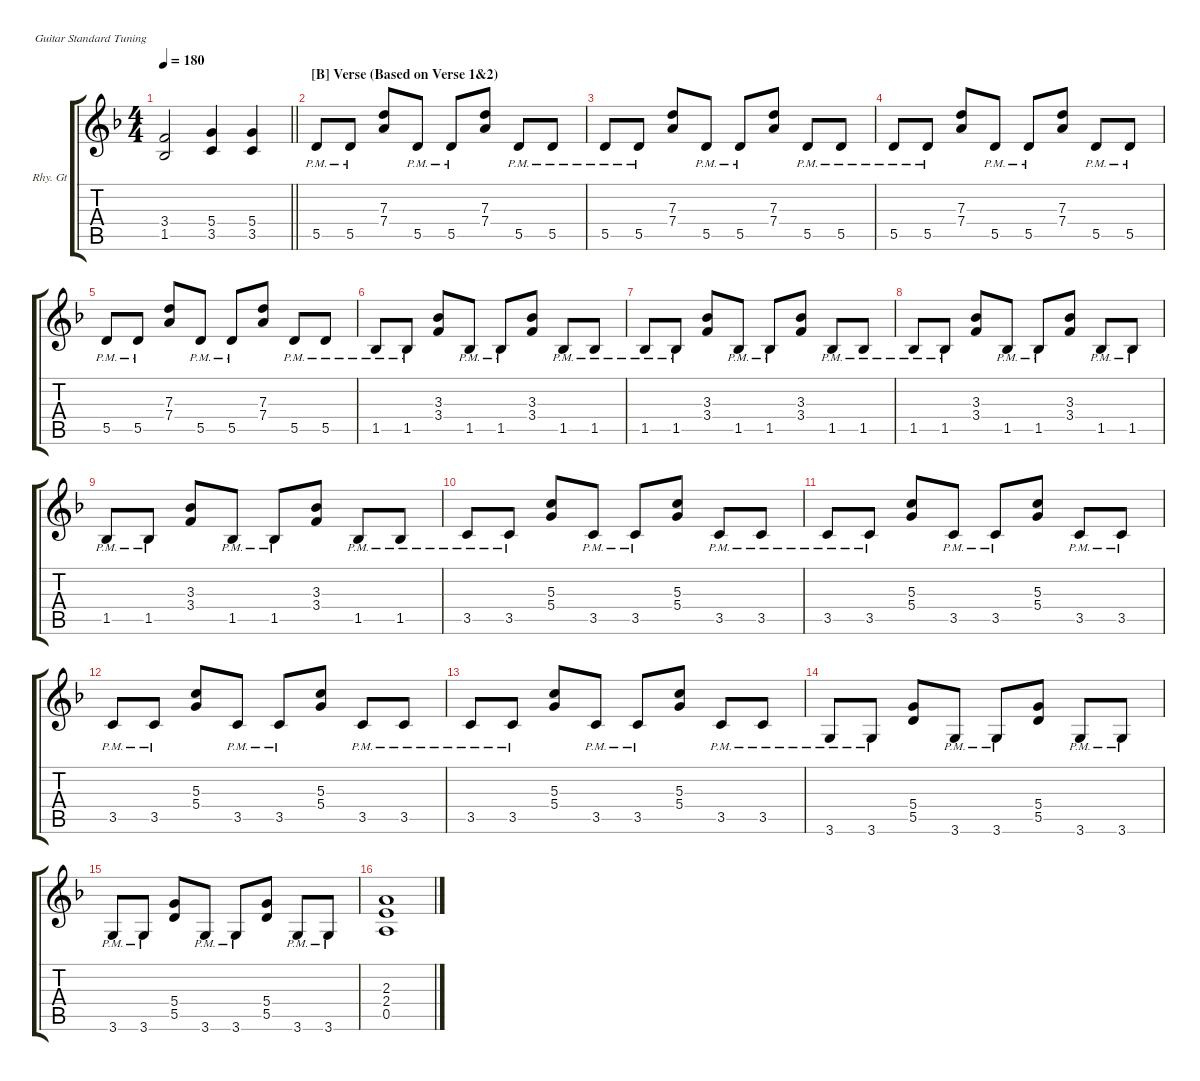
\defaultSystemsLayout 4
\hideDynamics
\bracketExtendMode groupsimilarinstruments
\firstSystemTrackNameOrientation horizontal
\otherSystemsTrackNameOrientation horizontal
\track ("Rhythm Guitar" "Rhy. Gt") {instrument overdrivenguitar}
\staff {score tabs}
\tuning (E4 B3 G3 D3 A2 E2)
\ts (4 4)
\tempo 180
\clef g2
\barLineRight lightlight
\ks dminor
(1.5{t} 3.4{t}).2{dy mf} (3.5 5.4).4 (5.4 3.5).4 |
\section ("B" "Verse (Based on Verse 1&2)")
5.5{pm}.8 5.5{pm}.8 (7.4 7.3).8 5.5{pm}.8 5.5{pm}.8 (7.4 7.3).8 5.5{pm}.8 5.5{pm}.8 |
5.5{pm}.8 5.5{pm}.8 (7.4 7.3).8 5.5{pm}.8 5.5{pm}.8 (7.4 7.3).8 5.5{pm}.8 5.5{pm}.8 |
5.5{pm}.8 5.5{pm}.8 (7.4 7.3).8 5.5{pm}.8 5.5{pm}.8 (7.4 7.3).8 5.5{pm}.8 5.5{pm}.8 |
5.5{pm}.8 5.5{pm}.8 (7.4 7.3).8 5.5{pm}.8 5.5{pm}.8 (7.4 7.3).8 5.5{pm}.8 5.5{pm}.8 |
1.5{pm}.8 1.5{pm}.8 (3.4 3.3).8 1.5{pm}.8 1.5{pm}.8 (3.4 3.3).8 1.5{pm}.8 1.5{pm}.8 |
1.5{pm}.8 1.5{pm}.8 (3.4 3.3).8 1.5{pm}.8 1.5{pm}.8 (3.4 3.3).8 1.5{pm}.8 1.5{pm}.8 |
1.5{pm}.8 1.5{pm}.8 (3.4 3.3).8 1.5{pm}.8 1.5{pm}.8 (3.4 3.3).8 1.5{pm}.8 1.5{pm}.8 |
1.5{pm}.8 1.5{pm}.8 (3.4 3.3).8 1.5{pm}.8 1.5{pm}.8 (3.4 3.3).8 1.5{pm}.8 1.5{pm}.8 |
3.5{pm}.8 3.5{pm}.8 (5.4 5.3).8 3.5{pm}.8 3.5{pm}.8 (5.4 5.3).8 3.5{pm}.8 3.5{pm}.8 |
3.5{pm}.8 3.5{pm}.8 (5.4 5.3).8 3.5{pm}.8 3.5{pm}.8 (5.4 5.3).8 3.5{pm}.8 3.5{pm}.8 |
3.5{pm}.8 3.5{pm}.8 (5.4 5.3).8 3.5{pm}.8 3.5{pm}.8 (5.4 5.3).8 3.5{pm}.8 3.5{pm}.8 |
3.5{pm}.8 3.5{pm}.8 (5.4 5.3).8 3.5{pm}.8 3.5{pm}.8 (5.4 5.3).8 3.5{pm}.8 3.5{pm}.8 |
3.6{pm}.8 3.6{pm}.8 (5.5 5.4).8 3.6{pm}.8 3.6{pm}.8 (5.5 5.4).8 3.6{pm}.8 3.6{pm}.8 |
3.6{pm}.8 3.6{pm}.8 (5.5 5.4).8 3.6{pm}.8 3.6{pm}.8 (5.5 5.4).8 3.6{pm}.8 3.6{pm}.8 |
(0.5 2.4 2.3).1
